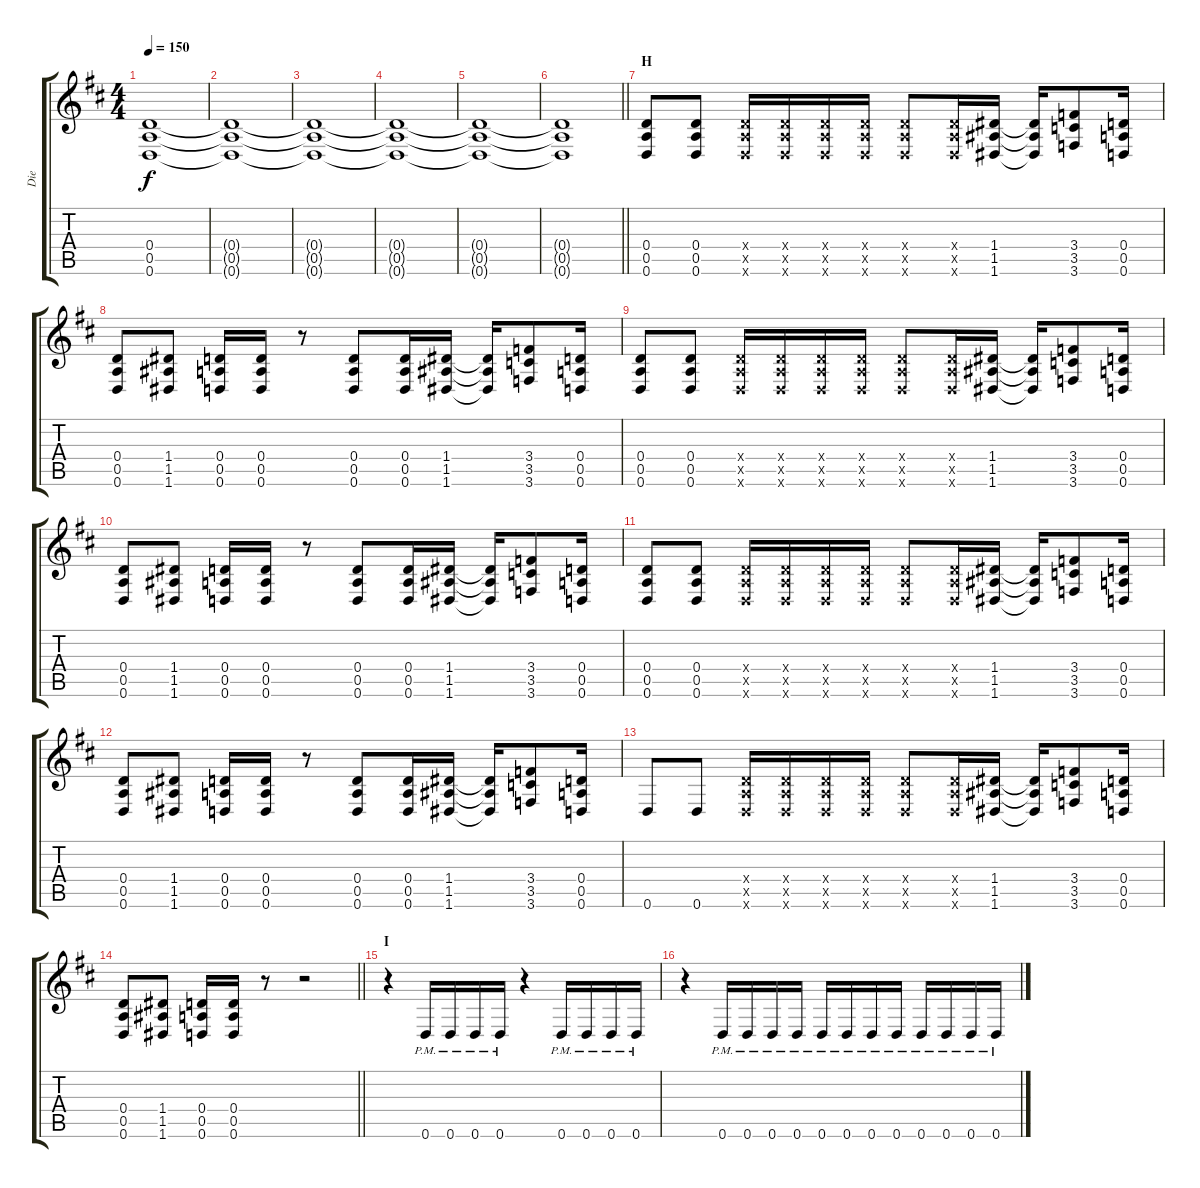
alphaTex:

\track ("Die" "Die") {instrument distortionguitar}
\staff {score tabs}
\tuning (E4 B3 G3 D3 A2 D2) {hide}
\ts (4 4)
\tempo 150
\clef g2
\ks d
(0.4{t} 0.5{t} 0.6{t}).1{dy f} |
(0.4{t} 0.5{t} 0.6{t}).1 |
(0.4{t} 0.5{t} 0.6{t}).1 |
(0.4{t} 0.5{t} 0.6{t}).1 |
(0.4{t} 0.5{t} 0.6{t}).1 |
\barLineRight lightlight
(0.4{t} 0.5{t} 0.6{t}).1 |
\section ("" "H")
(0.4 0.5 0.6).8{volume 13} (0.4 0.5 0.6).8 (0.4{x} 0.5{x} 0.6{x}).16 (0.4{x} 0.5{x} 0.6{x}).16 (0.4{x} 0.5{x} 0.6{x}).16 (0.4{x} 0.5{x} 0.6{x}).16 (0.4{x} 0.5{x} 0.6{x}).8 (0.4{x} 0.5{x} 0.6{x}).16 (1.4 1.5 1.6).16 (1.4{t} 1.5{t} 1.6{t}).16 (3.4 3.5 3.6).8 (0.4 0.5 0.6).16 |
(0.4 0.5 0.6).8 (1.4 1.5 1.6).8 (0.4 0.5 0.6).16 (0.4 0.5 0.6).16 r.8 (0.4 0.5 0.6).8 (0.4 0.5 0.6).16 (1.4 1.5 1.6).16 (1.4{t} 1.5{t} 1.6{t}).16 (3.4 3.5 3.6).8 (0.4 0.5 0.6).16 |
(0.4 0.5 0.6).8 (0.4 0.5 0.6).8 (0.4{x} 0.5{x} 0.6{x}).16 (0.4{x} 0.5{x} 0.6{x}).16 (0.4{x} 0.5{x} 0.6{x}).16 (0.4{x} 0.5{x} 0.6{x}).16 (0.4{x} 0.5{x} 0.6{x}).8 (0.4{x} 0.5{x} 0.6{x}).16 (1.4 1.5 1.6).16 (1.4{t} 1.5{t} 1.6{t}).16 (3.4 3.5 3.6).8 (0.4 0.5 0.6).16 |
(0.4 0.5 0.6).8 (1.4 1.5 1.6).8 (0.4 0.5 0.6).16 (0.4 0.5 0.6).16 r.8 (0.4 0.5 0.6).8 (0.4 0.5 0.6).16 (1.4 1.5 1.6).16 (1.4{t} 1.5{t} 1.6{t}).16 (3.4 3.5 3.6).8 (0.4 0.5 0.6).16 |
(0.4 0.5 0.6).8 (0.4 0.5 0.6).8 (0.4{x} 0.5{x} 0.6{x}).16 (0.4{x} 0.5{x} 0.6{x}).16 (0.4{x} 0.5{x} 0.6{x}).16 (0.4{x} 0.5{x} 0.6{x}).16 (0.4{x} 0.5{x} 0.6{x}).8 (0.4{x} 0.5{x} 0.6{x}).16 (1.4 1.5 1.6).16 (1.4{t} 1.5{t} 1.6{t}).16 (3.4 3.5 3.6).8 (0.4 0.5 0.6).16 |
(0.4 0.5 0.6).8 (1.4 1.5 1.6).8 (0.4 0.5 0.6).16 (0.4 0.5 0.6).16 r.8 (0.4 0.5 0.6).8 (0.4 0.5 0.6).16 (1.4 1.5 1.6).16 (1.4{t} 1.5{t} 1.6{t}).16 (3.4 3.5 3.6).8 (0.4 0.5 0.6).16 |
0.6.8 0.6.8 (0.4{x} 0.5{x} 0.6{x}).16 (0.4{x} 0.5{x} 0.6{x}).16 (0.4{x} 0.5{x} 0.6{x}).16 (0.4{x} 0.5{x} 0.6{x}).16 (0.4{x} 0.5{x} 0.6{x}).8 (0.4{x} 0.5{x} 0.6{x}).16 (1.4 1.5 1.6).16 (1.4{t} 1.5{t} 1.6{t}).16 (3.4 3.5 3.6).8 (0.4 0.5 0.6).16 |
\barLineRight lightlight
(0.4 0.5 0.6).8 (1.4 1.5 1.6).8 (0.4 0.5 0.6).16 (0.4 0.5 0.6).16 r.8 r.2 |
\section ("" "I")
r.4 0.6{pm}.16 0.6{pm}.16 0.6{pm}.16 0.6{pm}.16 r.4 0.6{pm}.16 0.6{pm}.16 0.6{pm}.16 0.6{pm}.16 |
r.4 0.6{pm}.16 0.6{pm}.16 0.6{pm}.16 0.6{pm}.16 0.6{pm}.16 0.6{pm}.16 0.6{pm}.16 0.6{pm}.16 0.6{pm}.16 0.6{pm}.16 0.6{pm}.16 0.6{pm}.16
